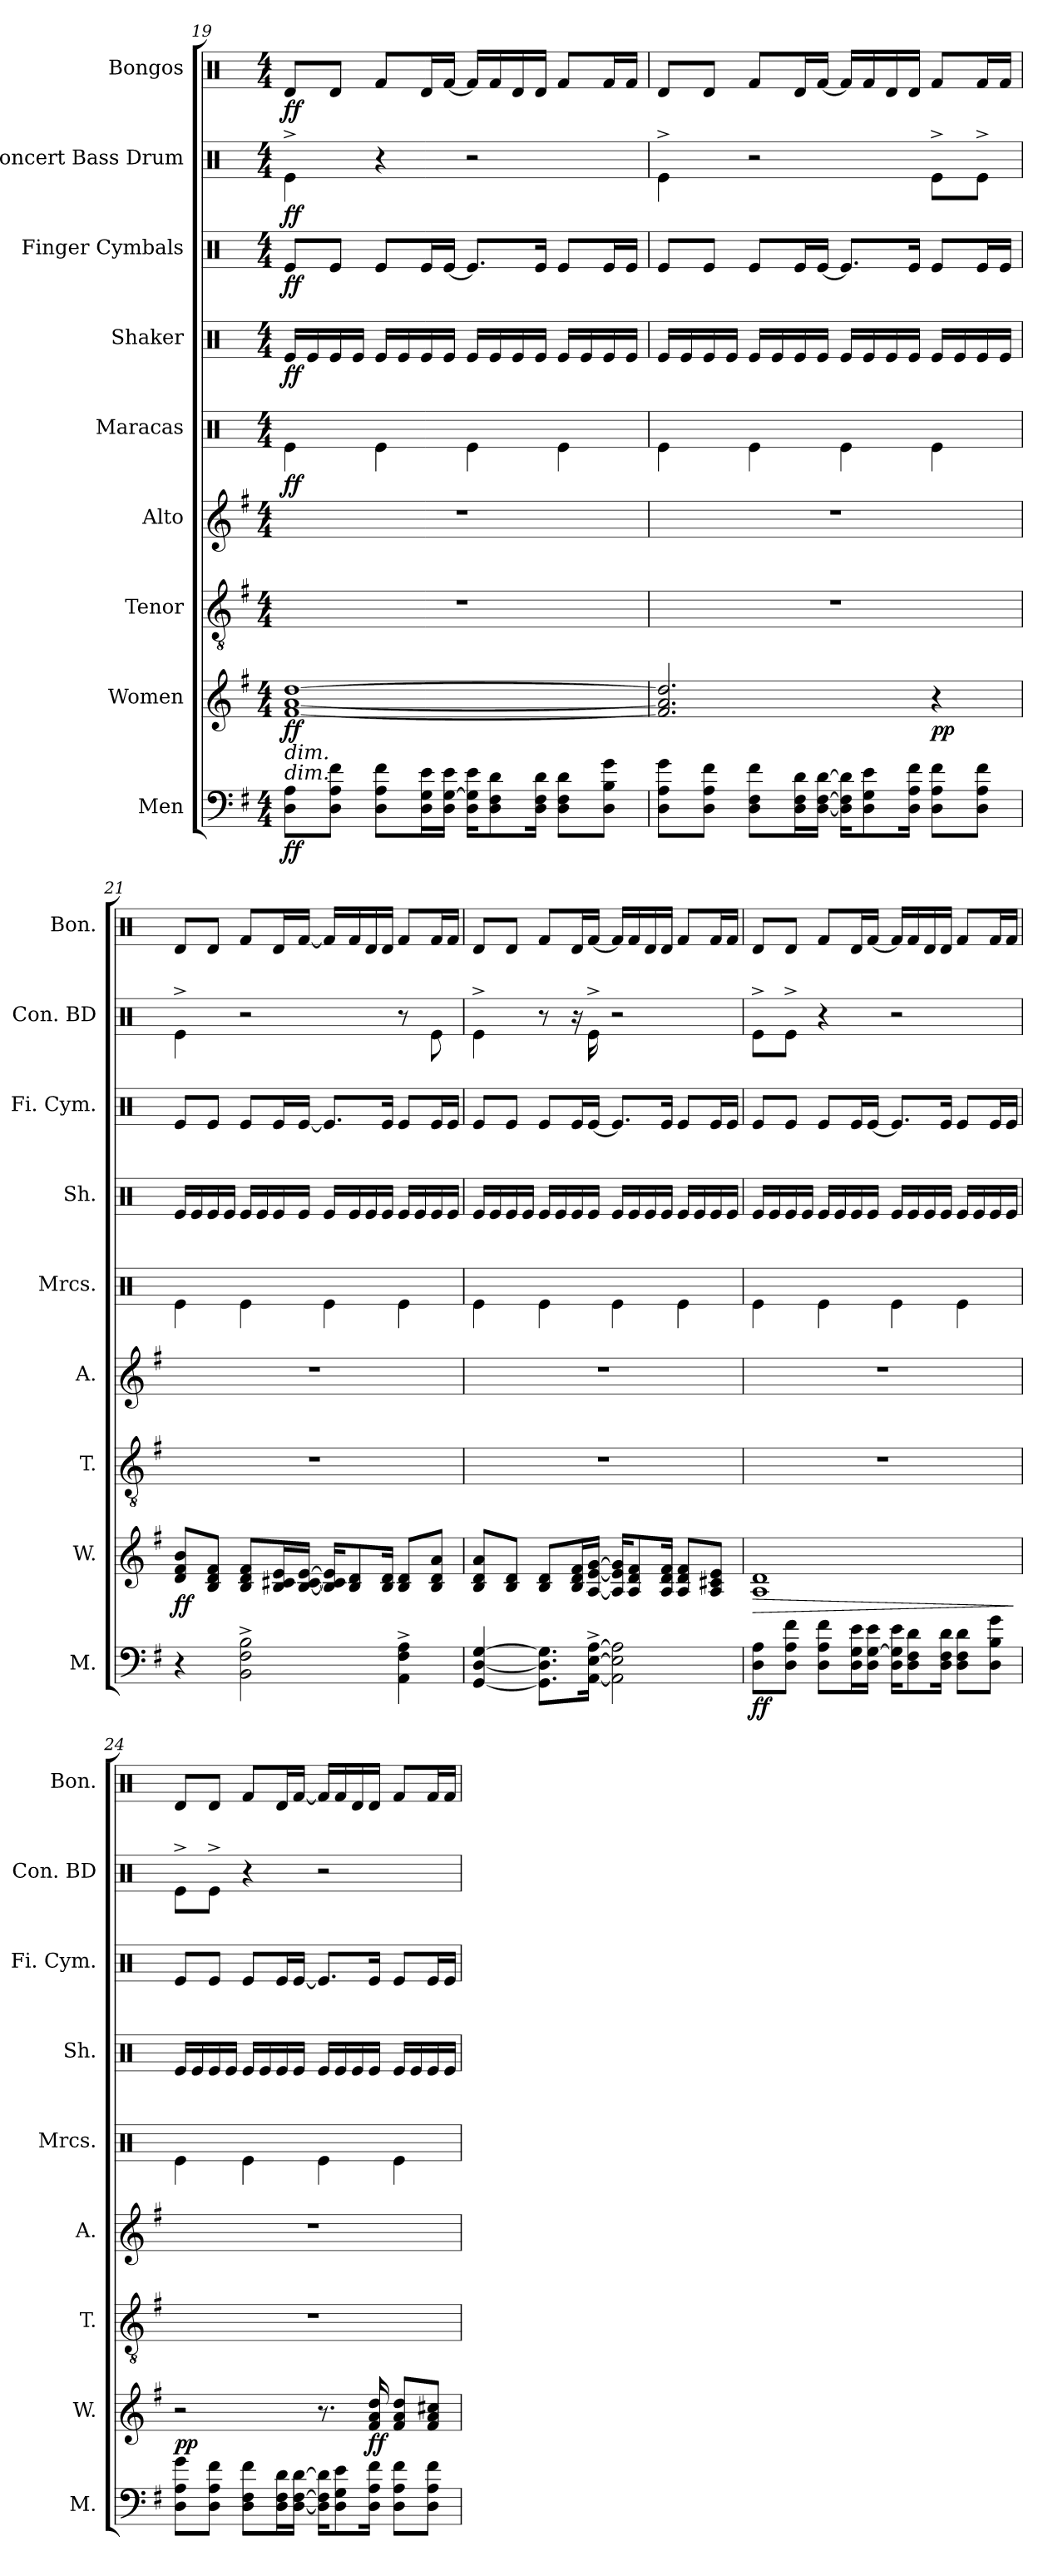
**kern	**dynam	**kern	**dynam	**kern	**kern	**kern	**dynam	**kern	**dynam	**kern	**dynam	**kern	**dynam	**kern	**dynam
*part9	*part9	*part8	*part8	*part7	*part6	*part5	*part5	*part4	*part4	*part3	*part3	*part2	*part2	*part1	*part1
*staff9	*staff9	*staff8	*staff8	*staff7	*staff6	*staff5	*staff5	*staff4	*staff4	*staff3	*staff3	*staff2	*staff2	*staff1	*staff1
*I"Men	*	*I"Women	*	*I"Tenor	*I"Alto	*I"Maracas	*	*I"Shaker	*	*I"Finger Cymbals	*	*I"Concert Bass Drum	*	*I"Bongos	*
*I'M.	*	*I'W.	*	*I'T.	*I'A.	*I'Mrcs.	*	*I'Sh.	*	*I'Fi. Cym.	*	*I'Con. BD	*	*I'Bon.	*
!!LO:PB:g=z
*clefF4	*	*clefG2	*	*clefGv2	*clefG2	*clefX	*	*clefX	*	*clefX	*	*clefX	*	*clefX	*
*k[f#]	*	*k[f#]	*	*k[f#]	*k[f#]	*k[]	*	*k[]	*	*k[]	*	*k[]	*	*k[]	*
*M4/4	*	*M4/4	*	*M4/4	*M4/4	*M4/4	*	*M4/4	*	*M4/4	*	*M4/4	*	*M4/4	*
=19	=19	=19	=19	=19	=19	=19	=19	=19	=19	=19	=19	=19	=19	=19	=19
!	!	!LO:TX:b:i:t=dim.	!	!	!	!	!	!	!	!	!	!	!	!	!
!	!	!LO:TX:b:i:t=dim.	!	!	!	!	!	!	!	!	!	!	!	!	!
!	!LO:DY:b	!	!LO:DY:b	!	!	!	!LO:DY:b	!	!LO:DY:b	!	!LO:DY:b	!	!LO:DY:b	!	!LO:DY:b
8D\ 8A\L	ff	[1f# [1a [1dd	ff	1r	1r	4Re\	ff	16Re/LL	ff	8Re/L	ff	4Re^\	ff	8Rd/L	ff
.	.	.	.	.	.	.	.	16Re/	.	.	.	.	.	.	.
8D\ 8A\ 8f#\J	.	.	.	.	.	.	.	16Re/	.	8Re/J	.	.	.	8Rd/J	.
.	.	.	.	.	.	.	.	16Re/JJ	.	.	.	.	.	.	.
8D\ 8A\ 8f#\L	.	.	.	.	.	4Re\	.	16Re/LL	.	8Re/L	.	4r	.	8Rf/L	.
.	.	.	.	.	.	.	.	16Re/	.	.	.	.	.	.	.
16D\ 16G\ 16e\L	.	.	.	.	.	.	.	16Re/	.	16Re/L	.	.	.	16Rd/L	.
16D\ [16G\ 16e\JJ	.	.	.	.	.	.	.	16Re/JJ	.	[16Re/JJ	.	.	.	[16Rf/JJ	.
16D\ 16G\] 16e\KL	.	.	.	.	.	4Re\	.	16Re/LL	.	8.Re/L]	.	2r	.	16Rf/LL]	.
8D\ 8F#\ 8d\	.	.	.	.	.	.	.	16Re/	.	.	.	.	.	16Rf/	.
.	.	.	.	.	.	.	.	16Re/	.	.	.	.	.	16Rd/	.
16D\ 16F#\ 16d\Jk	.	.	.	.	.	.	.	16Re/JJ	.	16Re/Jk	.	.	.	16Rd/JJ	.
8D\ 8F#\ 8d\L	.	.	.	.	.	4Re\	.	16Re/LL	.	8Re/L	.	.	.	8Rf/L	.
.	.	.	.	.	.	.	.	16Re/	.	.	.	.	.	.	.
8D\ 8B\ 8g\J	.	.	.	.	.	.	.	16Re/	.	16Re/L	.	.	.	16Rf/L	.
.	.	.	.	.	.	.	.	16Re/JJ	.	16Re/JJ	.	.	.	16Rf/JJ	.
=20	=20	=20	=20	=20	=20	=20	=20	=20	=20	=20	=20	=20	=20	=20	=20
8D\ 8A\ 8g\L	.	2.f#/] 2.a/] 2.dd/]	.	1r	1r	4Re\	.	16Re/LL	.	8Re/L	.	4Re^\	.	8Rd/L	.
.	.	.	.	.	.	.	.	16Re/	.	.	.	.	.	.	.
8D\ 8A\ 8f#\J	.	.	.	.	.	.	.	16Re/	.	8Re/J	.	.	.	8Rd/J	.
.	.	.	.	.	.	.	.	16Re/JJ	.	.	.	.	.	.	.
8D\ 8F#\ 8f#\L	.	.	.	.	.	4Re\	.	16Re/LL	.	8Re/L	.	2r	.	8Rf/L	.
.	.	.	.	.	.	.	.	16Re/	.	.	.	.	.	.	.
16D\ 16F#\ 16d\L	.	.	.	.	.	.	.	16Re/	.	16Re/L	.	.	.	16Rd/L	.
[16D\ [16F#\ [16d\JJ	.	.	.	.	.	.	.	16Re/JJ	.	[16Re/JJ	.	.	.	[16Rf/JJ	.
16D\] 16F#\] 16d\]KL	.	.	.	.	.	4Re\	.	16Re/LL	.	8.Re/L]	.	.	.	16Rf/LL]	.
8D\ 8G\ 8e\	.	.	.	.	.	.	.	16Re/	.	.	.	.	.	16Rf/	.
.	.	.	.	.	.	.	.	16Re/	.	.	.	.	.	16Rd/	.
16D\ 16A\ 16f#\Jk	.	.	.	.	.	.	.	16Re/JJ	.	16Re/Jk	.	.	.	16Rd/JJ	.
!	!	!	!LO:DY:b	!	!	!	!	!	!	!	!	!	!	!	!
8D\ 8A\ 8f#\L	.	4r	pp	.	.	4Re\	.	16Re/LL	.	8Re/L	.	8Re^\L	.	8Rf/L	.
.	.	.	.	.	.	.	.	16Re/	.	.	.	.	.	.	.
8D\ 8A\ 8f#\J	.	.	.	.	.	.	.	16Re/	.	16Re/L	.	8Re^\J	.	16Rf/L	.
.	.	.	.	.	.	.	.	16Re/JJ	.	16Re/JJ	.	.	.	16Rf/JJ	.
!!LO:PB:g=z
=21	=21	=21	=21	=21	=21	=21	=21	=21	=21	=21	=21	=21	=21	=21	=21
!	!	!	!LO:DY:b	!	!	!	!	!	!	!	!	!	!	!	!
4r	.	8d/ 8f#/ 8b/L	ff	1r	1r	4Re\	.	16Re/LL	.	8Re/L	.	4Re^\	.	8Rd/L	.
.	.	.	.	.	.	.	.	16Re/	.	.	.	.	.	.	.
.	.	8B/ 8d/ 8f#/J	.	.	.	.	.	16Re/	.	8Re/J	.	.	.	8Rd/J	.
.	.	.	.	.	.	.	.	16Re/JJ	.	.	.	.	.	.	.
2BB\^ 2F#\^ 2B\^	.	8B/ 8d/ 8f#/L	.	.	.	4Re\	.	16Re/LL	.	8Re/L	.	2r	.	8Rf/L	.
.	.	.	.	.	.	.	.	16Re/	.	.	.	.	.	.	.
.	.	16B/ 16c#X/ 16e/L	.	.	.	.	.	16Re/	.	16Re/L	.	.	.	16Rd/L	.
.	.	[16B/ [16c#/ [16e/JJ	.	.	.	.	.	16Re/JJ	.	[16Re/JJ	.	.	.	[16Rf/JJ	.
.	.	16B/] 16c#/] 16e/]KL	.	.	.	4Re\	.	16Re/LL	.	8.Re/L]	.	.	.	16Rf/LL]	.
.	.	8B/ 8d/	.	.	.	.	.	16Re/	.	.	.	.	.	16Rf/	.
.	.	.	.	.	.	.	.	16Re/	.	.	.	.	.	16Rd/	.
.	.	16B/ 16d/Jk	.	.	.	.	.	16Re/JJ	.	16Re/Jk	.	.	.	16Rd/JJ	.
4AA\^ 4F#\^ 4A\^	.	8B/ 8d/L	.	.	.	4Re\	.	16Re/LL	.	8Re/L	.	8r	.	8Rf/L	.
.	.	.	.	.	.	.	.	16Re/	.	.	.	.	.	.	.
.	.	8B/ 8d/ 8a/J	.	.	.	.	.	16Re/	.	16Re/L	.	8Re\	.	16Rf/L	.
.	.	.	.	.	.	.	.	16Re/JJ	.	16Re/JJ	.	.	.	16Rf/JJ	.
=22	=22	=22	=22	=22	=22	=22	=22	=22	=22	=22	=22	=22	=22	=22	=22
[4GG/ [4D/ [4G/	.	8B/ 8d/ 8a/L	.	1r	1r	4Re\	.	16Re/LL	.	8Re/L	.	4Re^\	.	8Rd/L	.
.	.	.	.	.	.	.	.	16Re/	.	.	.	.	.	.	.
.	.	8B/ 8d/J	.	.	.	.	.	16Re/	.	8Re/J	.	.	.	8Rd/J	.
.	.	.	.	.	.	.	.	16Re/JJ	.	.	.	.	.	.	.
8.GG\] 8.D\] 8.G\]L	.	8B/ 8d/L	.	.	.	4Re\	.	16Re/LL	.	8Re/L	.	8r	.	8Rf/L	.
.	.	.	.	.	.	.	.	16Re/	.	.	.	.	.	.	.
.	.	16B/ 16d/ 16f#/L	.	.	.	.	.	16Re/	.	16Re/L	.	16r	.	16Rd/L	.
[16AA\^ [16E\^ [16A\^Jk	.	[16A/ [16e/ [16g/JJ	.	.	.	.	.	16Re/JJ	.	[16Re/JJ	.	16Re^\	.	[16Rf/JJ	.
2AA\] 2E\] 2A\]	.	16A/] 16e/] 16g/]KL	.	.	.	4Re\	.	16Re/LL	.	8.Re/L]	.	2r	.	16Rf/LL]	.
.	.	8A/ 8d/ 8f#/	.	.	.	.	.	16Re/	.	.	.	.	.	16Rf/	.
.	.	.	.	.	.	.	.	16Re/	.	.	.	.	.	16Rd/	.
.	.	16A/ 16d/ 16f#/Jk	.	.	.	.	.	16Re/JJ	.	16Re/Jk	.	.	.	16Rd/JJ	.
.	.	8A/ 8d/ 8f#/L	.	.	.	4Re\	.	16Re/LL	.	8Re/L	.	.	.	8Rf/L	.
.	.	.	.	.	.	.	.	16Re/	.	.	.	.	.	.	.
.	.	8A/ 8c#X/ 8e/J	.	.	.	.	.	16Re/	.	16Re/L	.	.	.	16Rf/L	.
.	.	.	.	.	.	.	.	16Re/JJ	.	16Re/JJ	.	.	.	16Rf/JJ	.
!!LO:PB:g=z
=23	=23	=23	=23	=23	=23	=23	=23	=23	=23	=23	=23	=23	=23	=23	=23
!	!LO:DY:b	!	!LO:HP:b	!	!	!	!	!	!	!	!	!	!	!	!
8D\ 8A\L	ff	1A 1d	>	1r	1r	4Re\	.	16Re/LL	.	8Re/L	.	8Re^\L	.	8Rd/L	.
.	.	.	.	.	.	.	.	16Re/	.	.	.	.	.	.	.
8D\ 8A\ 8f#\J	.	.	.	.	.	.	.	16Re/	.	8Re/J	.	8Re^\J	.	8Rd/J	.
.	.	.	.	.	.	.	.	16Re/JJ	.	.	.	.	.	.	.
8D\ 8A\ 8f#\L	.	.	.	.	.	4Re\	.	16Re/LL	.	8Re/L	.	4r	.	8Rf/L	.
.	.	.	.	.	.	.	.	16Re/	.	.	.	.	.	.	.
16D\ 16G\ 16e\L	.	.	.	.	.	.	.	16Re/	.	16Re/L	.	.	.	16Rd/L	.
16D\ [16G\ 16e\JJ	.	.	.	.	.	.	.	16Re/JJ	.	[16Re/JJ	.	.	.	[16Rf/JJ	.
16D\ 16G\] 16e\KL	.	.	.	.	.	4Re\	.	16Re/LL	.	8.Re/L]	.	2r	.	16Rf/LL]	.
8D\ 8F#\ 8d\	.	.	.	.	.	.	.	16Re/	.	.	.	.	.	16Rf/	.
.	.	.	.	.	.	.	.	16Re/	.	.	.	.	.	16Rd/	.
16D\ 16F#\ 16d\Jk	.	.	.	.	.	.	.	16Re/JJ	.	16Re/Jk	.	.	.	16Rd/JJ	.
8D\ 8F#\ 8d\L	.	.	.	.	.	4Re\	.	16Re/LL	.	8Re/L	.	.	.	8Rf/L	.
.	.	.	.	.	.	.	.	16Re/	.	.	.	.	.	.	.
8D\ 8B\ 8g\J	.	.	.	.	.	.	.	16Re/	.	16Re/L	.	.	.	16Rf/L	.
.	.	.	.	.	.	.	.	16Re/JJ	.	16Re/JJ	.	.	.	16Rf/JJ	.
.	.	.	]	.	.	.	.	.	.	.	.	.	.	.	.
=24	=24	=24	=24	=24	=24	=24	=24	=24	=24	=24	=24	=24	=24	=24	=24
!	!	!	!LO:DY:b	!	!	!	!	!	!	!	!	!	!	!	!
8D\ 8A\ 8g\L	.	2r	pp	1r	1r	4Re\	.	16Re/LL	.	8Re/L	.	8Re^\L	.	8Rd/L	.
.	.	.	.	.	.	.	.	16Re/	.	.	.	.	.	.	.
8D\ 8A\ 8f#\J	.	.	.	.	.	.	.	16Re/	.	8Re/J	.	8Re^\J	.	8Rd/J	.
.	.	.	.	.	.	.	.	16Re/JJ	.	.	.	.	.	.	.
8D\ 8F#\ 8f#\L	.	.	.	.	.	4Re\	.	16Re/LL	.	8Re/L	.	4r	.	8Rf/L	.
.	.	.	.	.	.	.	.	16Re/	.	.	.	.	.	.	.
16D\ 16F#\ 16d\L	.	.	.	.	.	.	.	16Re/	.	16Re/L	.	.	.	16Rd/L	.
[16D\ [16F#\ [16d\JJ	.	.	.	.	.	.	.	16Re/JJ	.	[16Re/JJ	.	.	.	[16Rf/JJ	.
16D\] 16F#\] 16d\]KL	.	8.r	.	.	.	4Re\	.	16Re/LL	.	8.Re/L]	.	2r	.	16Rf/LL]	.
8D\ 8G\ 8e\	.	.	.	.	.	.	.	16Re/	.	.	.	.	.	16Rf/	.
.	.	.	.	.	.	.	.	16Re/	.	.	.	.	.	16Rd/	.
!	!	!	!LO:DY:b	!	!	!	!	!	!	!	!	!	!	!	!
16D\ 16A\ 16f#\Jk	.	16f#/ 16a/ 16dd/	ff	.	.	.	.	16Re/JJ	.	16Re/Jk	.	.	.	16Rd/JJ	.
8D\ 8A\ 8f#\L	.	8f#/ 8a/ 8dd/L	.	.	.	4Re\	.	16Re/LL	.	8Re/L	.	.	.	8Rf/L	.
.	.	.	.	.	.	.	.	16Re/	.	.	.	.	.	.	.
8D\ 8A\ 8f#\J	.	8f#/ 8a/ 8cc#X/J	.	.	.	.	.	16Re/	.	16Re/L	.	.	.	16Rf/L	.
.	.	.	.	.	.	.	.	16Re/JJ	.	16Re/JJ	.	.	.	16Rf/JJ	.
=	=	=	=	=	=	=	=	=	=	=	=	=	=	=	=
*-	*-	*-	*-	*-	*-	*-	*-	*-	*-	*-	*-	*-	*-	*-	*-
